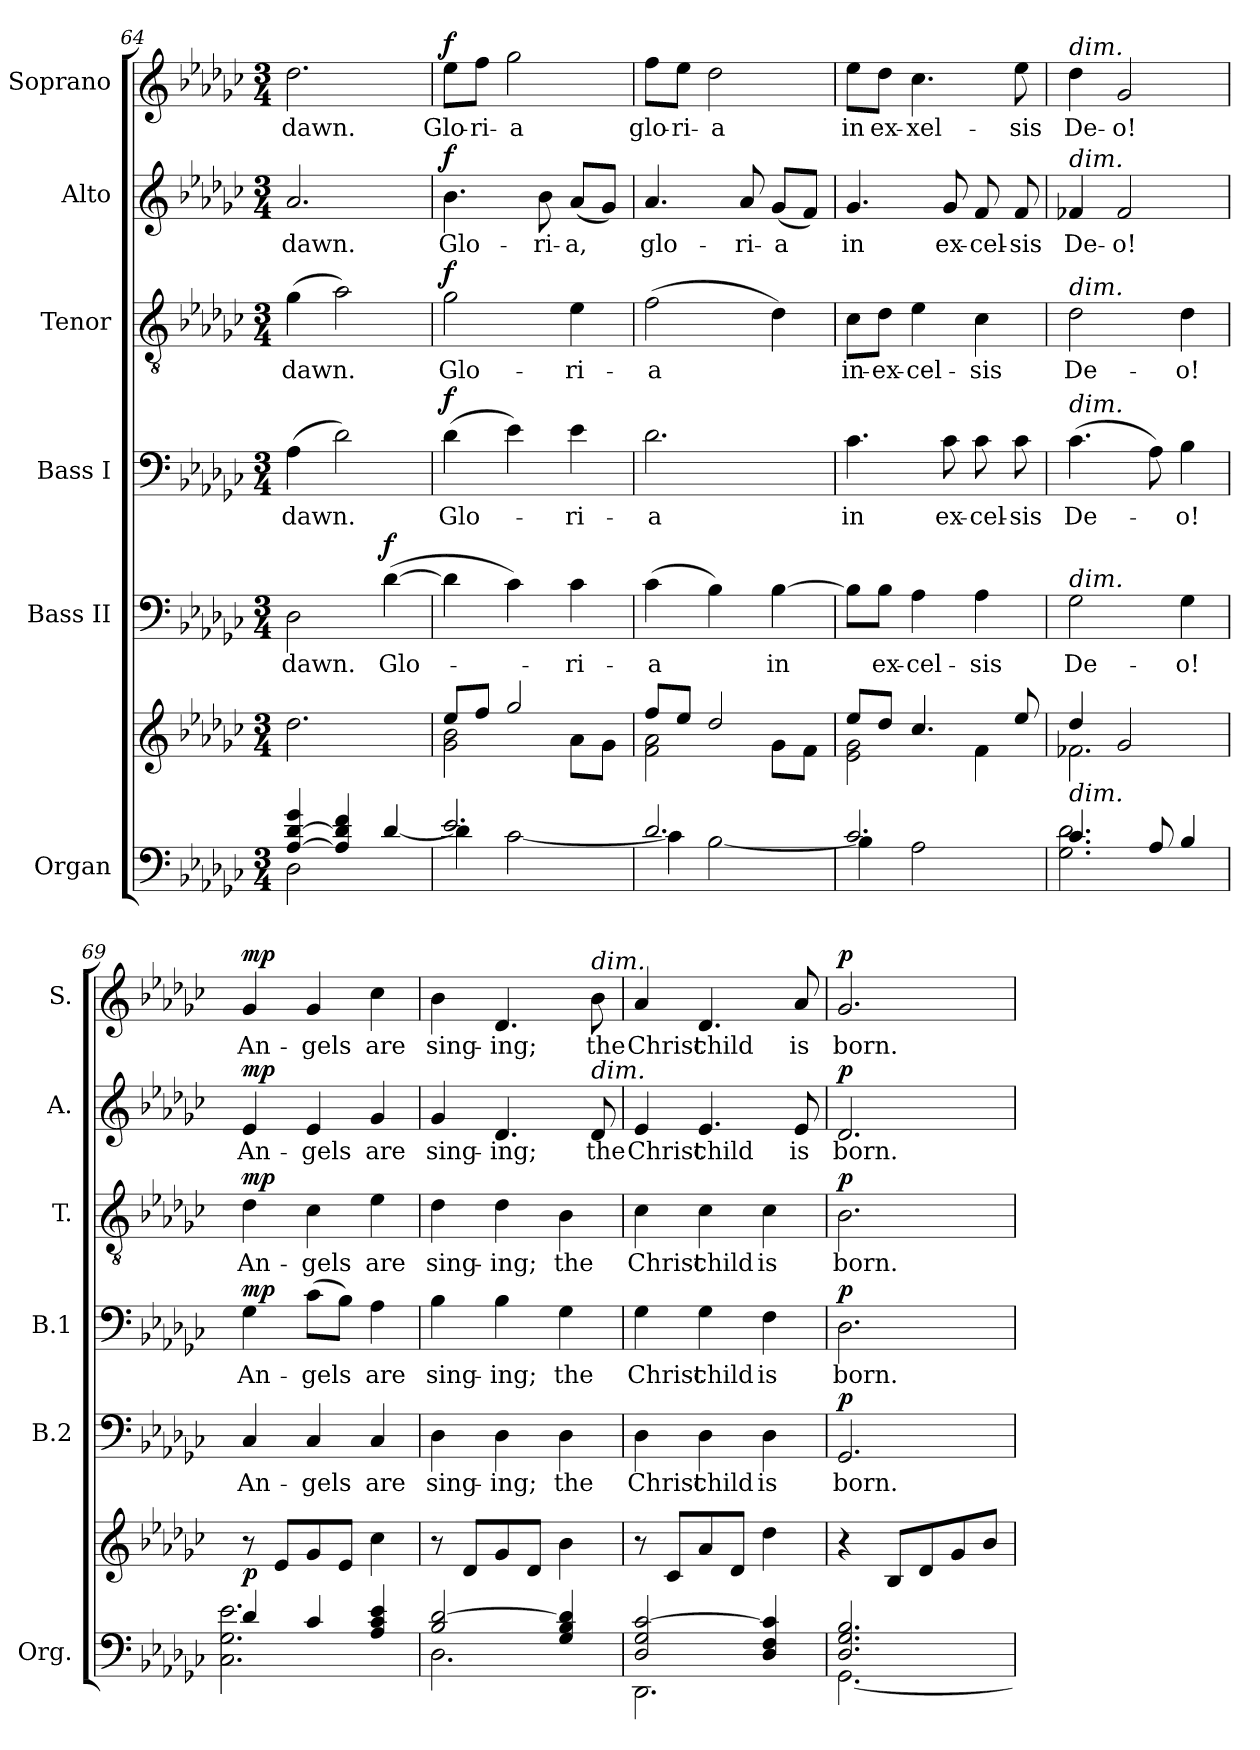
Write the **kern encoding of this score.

**kern	**kern	**dynam	**kern	**text	**dynam	**kern	**text	**dynam	**kern	**text	**dynam	**kern	**text	**dynam	**kern	**text	**dynam
*part6	*part6	*part6	*part5	*part5	*part5	*part4	*part4	*part4	*part3	*part3	*part3	*part2	*part2	*part2	*part1	*part1	*part1
*staff7	*staff6	*staff6/7	*staff5	*staff5	*staff5	*staff4	*staff4	*staff4	*staff3	*staff3	*staff3	*staff2	*staff2	*staff2	*staff1	*staff1	*staff1
*I"Organ	*	*	*I"Bass II	*	*	*I"Bass I	*	*	*I"Tenor	*	*	*I"Alto	*	*	*I"Soprano	*	*
*I'Org.	*	*	*I'B.2	*	*	*I'B.1	*	*	*I'T.	*	*	*I'A.	*	*	*I'S.	*	*
*clefF4	*clefG2	*	*clefF4	*	*	*clefF4	*	*	*clefGv2	*	*	*clefG2	*	*	*clefG2	*	*
*k[b-e-a-d-g-c-]	*k[b-e-a-d-g-c-]	*	*k[b-e-a-d-g-c-]	*	*	*k[b-e-a-d-g-c-]	*	*	*k[b-e-a-d-g-c-]	*	*	*k[b-e-a-d-g-c-]	*	*	*k[b-e-a-d-g-c-]	*	*
*M3/4	*M3/4	*	*M3/4	*	*	*M3/4	*	*	*M3/4	*	*	*M3/4	*	*	*M3/4	*	*
=64	=64	=64	=64	=64	=64	=64	=64	=64	=64	=64	=64	=64	=64	=64	=64	=64	=64
*^	*	*	*	*	*	*	*	*	*	*	*	*	*	*	*	*	*
!	!	!	!	!	!LO:LY:b	!	!	!LO:LY:b	!	!	!LO:LY:b	!	!	!LO:LY:b	!	!	!LO:LY:b	!
[4A-/ [4d-/ 4g-/	2D-\	2.dd-\	.	2D-\	dawn.	.	(4A-\	dawn.	.	(4g-\	dawn.	.	2.a-/	dawn.	.	2.dd-\	dawn.	.
4A-/] 4d-/] 4f/	.	.	.	.	.	.	2d-\)	.	.	2a-\)	.	.	.	.	.	.	.	.
!	!	!	!	!	!LO:LY:b	!LO:DY:a	!	!	!	!	!	!	!	!	!	!	!	!
[4d-/	4ryy	.	.	([4d-\	Glo-	f	.	.	.	.	.	.	.	.	.	.	.	.
=65	=65	=65	=65	=65	=65	=65	=65	=65	=65	=65	=65	=65	=65	=65	=65	=65	=65	=65
*	*	*^	*	*	*	*	*	*	*	*	*	*	*	*	*	*	*	*
!	!	!	!	!	!	!	!	!	!LO:LY:b	!LO:DY:a	!	!LO:LY:b	!LO:DY:a	!	!LO:LY:b	!LO:DY:a	!	!LO:LY:b	!LO:DY:a
2.e-/	4d-\]	8ee-/L	2g-\ 2b-\	.	4d-\]	.	.	(4d-\	Glo-	f	2g-\	Glo-	f	4.b-\	Glo-	f	8ee-\L	Glo-	f
!	!	!	!	!	!	!	!	!	!	!	!	!	!	!	!	!	!	!LO:LY:b	!
.	.	8ff/J	.	.	.	.	.	.	.	.	.	.	.	.	.	.	8ff\J	-ri-	.
!	!	!	!	!	!	!	!	!	!	!	!	!	!	!	!	!	!	!LO:LY:b	!
.	[2c-\	2gg-/	.	.	4c-\)	.	.	4e-\)	.	.	.	.	.	.	.	.	2gg-\	-a	.
!	!	!	!	!	!	!	!	!	!	!	!	!	!	!	!LO:LY:b	!	!	!	!
.	.	.	.	.	.	.	.	.	.	.	.	.	.	8b-\	-ri-	.	.	.	.
!	!	!	!	!	!	!LO:LY:b	!	!	!LO:LY:b	!	!	!LO:LY:b	!	!	!LO:LY:b	!	!	!	!
.	.	.	8a-\L	.	4c-\	-ri-	.	4e-\	-ri-	.	4e-\	-ri-	.	(8a-/L	-a,	.	.	.	.
.	.	.	8g-\J	.	.	.	.	.	.	.	.	.	.	8g-/J)	.	.	.	.	.
=66	=66	=66	=66	=66	=66	=66	=66	=66	=66	=66	=66	=66	=66	=66	=66	=66	=66	=66	=66
!	!	!	!	!	!	!LO:LY:b	!	!	!LO:LY:b	!	!	!LO:LY:b	!	!	!LO:LY:b	!	!	!LO:LY:b	!
2.d-/	4c-\]	8ff/L	2f\ 2a-\	.	(4c-\	-a	.	2.d-\	-a	.	(2f\	-a	.	4.a-/	glo-	.	8ff\L	glo-	.
!	!	!	!	!	!	!	!	!	!	!	!	!	!	!	!	!	!	!LO:LY:b	!
.	.	8ee-/J	.	.	.	.	.	.	.	.	.	.	.	.	.	.	8ee-\J	-ri-	.
!	!	!	!	!	!	!	!	!	!	!	!	!	!	!	!	!	!	!LO:LY:b	!
.	[2B-\	2dd-/	.	.	4B-\)	.	.	.	.	.	.	.	.	.	.	.	2dd-\	-a	.
!	!	!	!	!	!	!	!	!	!	!	!	!	!	!	!LO:LY:b	!	!	!	!
.	.	.	.	.	.	.	.	.	.	.	.	.	.	8a-/	-ri-	.	.	.	.
!	!	!	!	!	!	!LO:LY:b	!	!	!	!	!	!	!	!	!LO:LY:b	!	!	!	!
.	.	.	8g-\L	.	[4B-\	in	.	.	.	.	4d-\)	.	.	(8g-/L	-a	.	.	.	.
.	.	.	8f\J	.	.	.	.	.	.	.	.	.	.	8f/J)	.	.	.	.	.
!!LO:PB:g=z
=67	=67	=67	=67	=67	=67	=67	=67	=67	=67	=67	=67	=67	=67	=67	=67	=67	=67	=67	=67
!	!	!	!	!	!	!	!	!	!LO:LY:b	!	!	!LO:LY:b	!	!	!LO:LY:b	!	!	!LO:LY:b	!
2.c-/	4B-\]	8ee-/L	2e-\ 2g-\	.	8B-\L]	.	.	4.c-\	in	.	8c-\L	in-	.	4.g-/	in	.	8ee-\L	in	.
!	!	!	!	!	!	!LO:LY:b	!	!	!	!	!	!LO:LY:b	!	!	!	!	!	!LO:LY:b	!
.	.	8dd-/J	.	.	8B-\J	ex-	.	.	.	.	8d-\J	-ex-	.	.	.	.	8dd-\J	ex-	.
!	!	!	!	!	!	!LO:LY:b	!	!	!	!	!	!LO:LY:b	!	!	!	!	!	!LO:LY:b	!
.	2A-\	4.cc-/	.	.	4A-\	-cel-	.	.	.	.	4e-\	-cel-	.	.	.	.	4.cc-\	-xel-	.
!	!	!	!	!	!	!	!	!	!LO:LY:b	!	!	!	!	!	!LO:LY:b	!	!	!	!
.	.	.	.	.	.	.	.	8c-\	ex-	.	.	.	.	8g-/	ex-	.	.	.	.
!	!	!	!	!	!	!LO:LY:b	!	!	!LO:LY:b	!	!	!LO:LY:b	!	!	!LO:LY:b	!	!	!	!
.	.	.	4f\	.	4A-\	-sis	.	8c-\	-cel-	.	4c-\	-sis	.	8f/	-cel-	.	.	.	.
!	!	!	!	!	!	!	!	!	!LO:LY:b	!	!	!	!	!	!LO:LY:b	!	!	!LO:LY:b	!
.	.	8ee-/	.	.	.	.	.	8c-\	-sis	.	.	.	.	8f/	-sis	.	8ee-\	-sis	.
=68	=68	=68	=68	=68	=68	=68	=68	=68	=68	=68	=68	=68	=68	=68	=68	=68	=68	=68	=68
!	!	!	!	!	!	!	!	!	!	!	!	!	!	!	!	!	!LO:TX:a:i:t=dim.	!	!
!	!	!	!	!	!	!	!	!	!	!	!	!	!	!LO:TX:a:i:t=dim.	!	!	!	!	!
!	!	!	!	!	!	!	!	!	!	!	!LO:TX:a:i:t=dim.	!	!	!	!	!	!	!	!
!	!	!	!	!	!	!	!	!LO:TX:a:i:t=dim.	!	!	!	!	!	!	!	!	!	!	!
!	!	!	!	!	!LO:TX:a:i:t=dim.	!	!	!	!	!	!	!	!	!	!	!	!	!	!
!LO:TX:a:i:t=dim.	!	!	!	!	!	!	!	!	!	!	!	!	!	!	!	!	!	!	!
!	!	!	!	!	!	!LO:LY:b	!	!	!LO:LY:b	!	!	!LO:LY:b	!	!	!LO:LY:b	!	!	!LO:LY:b	!
4.c-/	2.G-\ 2.d-\	4dd-/	2.f-X\	.	2G-\	De-	.	(4.c-\	De-	.	2d-\	De-	.	4f-X/	De-	.	4dd-\	De-	.
!	!	!	!	!	!	!	!	!	!	!	!	!	!	!	!LO:LY:b	!	!	!LO:LY:b	!
.	.	2g-/	.	.	.	.	.	.	.	.	.	.	.	2f-/	-o!	.	2g-/	-o!	.
8A-/	.	.	.	.	.	.	.	8A-\)	.	.	.	.	.	.	.	.	.	.	.
!	!	!	!	!	!	!LO:LY:b	!	!	!LO:LY:b	!	!	!LO:LY:b	!	!	!	!	!	!	!
4B-/	.	.	.	.	4G-\	-o!	.	4B-\	-o!	.	4d-\	-o!	.	.	.	.	.	.	.
*	*	*v	*v	*	*	*	*	*	*	*	*	*	*	*	*	*	*	*	*
=69	=69	=69	=69	=69	=69	=69	=69	=69	=69	=69	=69	=69	=69	=69	=69	=69	=69	=69
!	!	!	!LO:DY:a=2	!	!LO:LY:b	!LO:DY:a	!	!LO:LY:b	!	!	!LO:LY:b	!	!	!LO:LY:b	!	!	!LO:LY:b	!
!	!	!	!	!	!	!LO:DY:n=1:a	!	!	!LO:DY:a	!	!	!LO:DY:a	!	!	!LO:DY:a	!	!	!LO:DY:a
4d-/	2.C-\ 2.G-\ 2.e-\	8r	p	4C-/	An-	mp mp	4G-\	An-	mp	4d-\	An-	mp	4e-/	An-	mp	4g-/	An-	mp
.	.	8e-/L	.	.	.	.	.	.	.	.	.	.	.	.	.	.	.	.
!	!	!	!	!	!LO:LY:b	!	!	!LO:LY:b	!	!	!LO:LY:b	!	!	!LO:LY:b	!	!	!LO:LY:b	!
4c-/	.	8g-/	.	4C-/	-gels	.	(8c-\L	-gels	.	4c-\	-gels	.	4e-/	-gels	.	4g-/	-gels	.
.	.	8e-/J	.	.	.	.	8B-\J)	.	.	.	.	.	.	.	.	.	.	.
!	!	!	!	!	!LO:LY:b	!	!	!LO:LY:b	!	!	!LO:LY:b	!	!	!LO:LY:b	!	!	!LO:LY:b	!
4A-/ 4c-/ 4e-/	.	4cc-\	.	4C-/	are	.	4A-\	are	.	4e-\	are	.	4g-/	are	.	4cc-\	are	.
=70	=70	=70	=70	=70	=70	=70	=70	=70	=70	=70	=70	=70	=70	=70	=70	=70	=70	=70
!	!	!	!	!	!LO:LY:b	!	!	!LO:LY:b	!	!	!LO:LY:b	!	!	!LO:LY:b	!	!	!LO:LY:b	!
2B-/ [2d-/	2.D-\	8r	.	4D-\	sing-	.	4B-\	sing-	.	4d-\	sing-	.	4g-/	sing-	.	4b-\	sing-	.
.	.	8d-/L	.	.	.	.	.	.	.	.	.	.	.	.	.	.	.	.
!	!	!	!	!	!LO:LY:b	!	!	!LO:LY:b	!	!	!LO:LY:b	!	!	!LO:LY:b	!	!	!LO:LY:b	!
.	.	8g-/	.	4D-\	-ing;	.	4B-\	-ing;	.	4d-\	-ing;	.	4.d-/	-ing;	.	4.d-/	-ing;	.
.	.	8d-/J	.	.	.	.	.	.	.	.	.	.	.	.	.	.	.	.
!	!	!	!	!	!LO:LY:b	!	!	!LO:LY:b	!	!	!LO:LY:b	!	!	!	!	!	!	!
4G-/ 4B-/ 4d-/]	.	4b-\	.	4D-\	the	.	4G-\	the	.	4B-\	the	.	.	.	.	.	.	.
!	!	!	!	!	!	!	!	!	!	!	!	!	!	!	!	!LO:TX:a:i:t=dim.	!	!
!	!	!	!	!	!	!	!	!	!	!	!	!	!LO:TX:a:i:t=dim.	!	!	!	!	!
!	!	!	!	!	!	!	!	!	!	!	!	!	!	!LO:LY:b	!	!	!LO:LY:b	!
.	.	.	.	.	.	.	.	.	.	.	.	.	8d-/	the	.	8b-\	the	.
=71	=71	=71	=71	=71	=71	=71	=71	=71	=71	=71	=71	=71	=71	=71	=71	=71	=71	=71
!	!	!	!	!	!LO:LY:b	!	!	!LO:LY:b	!	!	!LO:LY:b	!	!	!LO:LY:b	!	!	!LO:LY:b	!
2D-/ 2G-/ [2c-/	2.DD-\	8r	.	4D-\	Christ	.	4G-\	Christ	.	4c-\	Christ	.	4e-/	Christ	.	4a-/	Christ	.
.	.	8c-/L	.	.	.	.	.	.	.	.	.	.	.	.	.	.	.	.
!	!	!	!	!	!LO:LY:b	!	!	!LO:LY:b	!	!	!LO:LY:b	!	!	!LO:LY:b	!	!	!LO:LY:b	!
.	.	8a-/	.	4D-\	child	.	4G-\	child	.	4c-\	child	.	4.e-/	child	.	4.d-/	child	.
.	.	8d-/J	.	.	.	.	.	.	.	.	.	.	.	.	.	.	.	.
!	!	!	!	!	!LO:LY:b	!	!	!LO:LY:b	!	!	!LO:LY:b	!	!	!	!	!	!	!
4D-/ 4F/ 4c-/]	.	4dd-\	.	4D-\	is	.	4F\	is	.	4c-\	is	.	.	.	.	.	.	.
!	!	!	!	!	!	!	!	!	!	!	!	!	!	!LO:LY:b	!	!	!LO:LY:b	!
.	.	.	.	.	.	.	.	.	.	.	.	.	8e-/	is	.	8a-/	is	.
=72	=72	=72	=72	=72	=72	=72	=72	=72	=72	=72	=72	=72	=72	=72	=72	=72	=72	=72
!	!	!	!	!	!LO:LY:b	!LO:DY:a	!	!LO:LY:b	!LO:DY:a	!	!LO:LY:b	!LO:DY:a	!	!LO:LY:b	!LO:DY:a	!	!LO:LY:b	!LO:DY:a
2.D-/ 2.G-/ 2.B-/	[2.GG-\	4r	.	2.GG-/	born.	p	2.D-\	born.	p	2.B-\	born.	p	2.d-/	born.	p	2.g-/	born.	p
.	.	8B-/L	.	.	.	.	.	.	.	.	.	.	.	.	.	.	.	.
.	.	8d-/	.	.	.	.	.	.	.	.	.	.	.	.	.	.	.	.
.	.	8g-/	.	.	.	.	.	.	.	.	.	.	.	.	.	.	.	.
.	.	8b-/J	.	.	.	.	.	.	.	.	.	.	.	.	.	.	.	.
*v	*v	*	*	*	*	*	*	*	*	*	*	*	*	*	*	*	*	*
=	=	=	=	=	=	=	=	=	=	=	=	=	=	=	=	=	=
*-	*-	*-	*-	*-	*-	*-	*-	*-	*-	*-	*-	*-	*-	*-	*-	*-	*-
